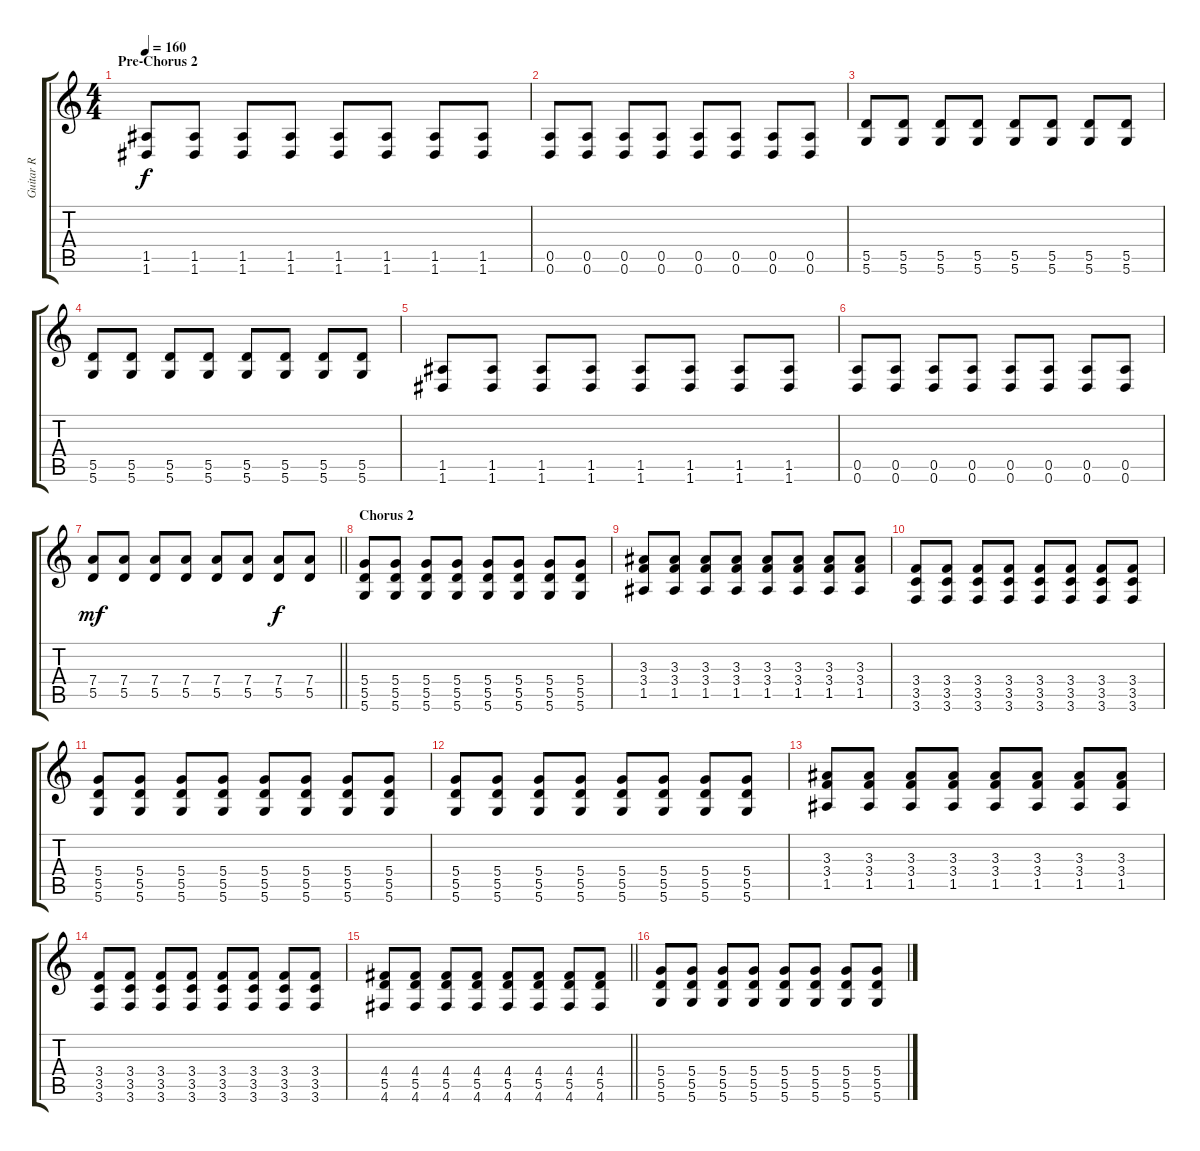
\track ("Guitar R" "Guitar R") {instrument distortionguitar}
\staff {score tabs}
\tuning (E4 B3 G3 D3 A2 D2) {hide}
\ts (4 4)
\section ("" "Pre-Chorus 2")
\tempo 160
\clef g2
\ks c
(1.5 1.6).8{dy f} (1.5 1.6).8 (1.5 1.6).8 (1.5 1.6).8 (1.5 1.6).8 (1.5 1.6).8 (1.5 1.6).8 (1.5 1.6).8 |
(0.5 0.6).8 (0.5 0.6).8 (0.5 0.6).8 (0.5 0.6).8 (0.5 0.6).8 (0.5 0.6).8 (0.5 0.6).8 (0.5 0.6).8 |
(5.5 5.6).8 (5.5 5.6).8 (5.5 5.6).8 (5.5 5.6).8 (5.5 5.6).8 (5.5 5.6).8 (5.5 5.6).8 (5.5 5.6).8 |
(5.5 5.6).8 (5.5 5.6).8 (5.5 5.6).8 (5.5 5.6).8 (5.5 5.6).8 (5.5 5.6).8 (5.5 5.6).8 (5.5 5.6).8 |
(1.5 1.6).8 (1.5 1.6).8 (1.5 1.6).8 (1.5 1.6).8 (1.5 1.6).8 (1.5 1.6).8 (1.5 1.6).8 (1.5 1.6).8 |
(0.5 0.6).8 (0.5 0.6).8 (0.5 0.6).8 (0.5 0.6).8 (0.5 0.6).8 (0.5 0.6).8 (0.5 0.6).8 (0.5 0.6).8 |
\barLineRight lightlight
(7.4 5.5).8{dy mf} (7.4 5.5).8 (7.4 5.5).8 (7.4 5.5).8 (7.4 5.5).8 (7.4 5.5).8 (7.4 5.5).8{dy f} (7.4 5.5).8 |
\section ("" "Chorus 2")
(5.4 5.5 5.6).8 (5.4 5.5 5.6).8 (5.4 5.5 5.6).8 (5.4 5.5 5.6).8 (5.4 5.5 5.6).8 (5.4 5.5 5.6).8 (5.4 5.5 5.6).8 (5.4 5.5 5.6).8 |
(3.3 3.4 1.5).8 (3.3 3.4 1.5).8 (3.3 3.4 1.5).8 (3.3 3.4 1.5).8 (3.3 3.4 1.5).8 (3.3 3.4 1.5).8 (3.3 3.4 1.5).8 (3.3 3.4 1.5).8 |
(3.4 3.5 3.6).8 (3.4 3.5 3.6).8 (3.4 3.5 3.6).8 (3.4 3.5 3.6).8 (3.4 3.5 3.6).8 (3.4 3.5 3.6).8 (3.4 3.5 3.6).8 (3.4 3.5 3.6).8 |
(5.4 5.5 5.6).8 (5.4 5.5 5.6).8 (5.4 5.5 5.6).8 (5.4 5.5 5.6).8 (5.4 5.5 5.6).8 (5.4 5.5 5.6).8 (5.4 5.5 5.6).8 (5.4 5.5 5.6).8 |
(5.4 5.5 5.6).8 (5.4 5.5 5.6).8 (5.4 5.5 5.6).8 (5.4 5.5 5.6).8 (5.4 5.5 5.6).8 (5.4 5.5 5.6).8 (5.4 5.5 5.6).8 (5.4 5.5 5.6).8 |
(3.3 3.4 1.5).8 (3.3 3.4 1.5).8 (3.3 3.4 1.5).8 (3.3 3.4 1.5).8 (3.3 3.4 1.5).8 (3.3 3.4 1.5).8 (3.3 3.4 1.5).8 (3.3 3.4 1.5).8 |
(3.4 3.5 3.6).8 (3.4 3.5 3.6).8 (3.4 3.5 3.6).8 (3.4 3.5 3.6).8 (3.4 3.5 3.6).8 (3.4 3.5 3.6).8 (3.4 3.5 3.6).8 (3.4 3.5 3.6).8 |
\barLineRight lightlight
(4.4 5.5 4.6).8 (4.4 5.5 4.6).8 (4.4 5.5 4.6).8 (4.4 5.5 4.6).8 (4.4 5.5 4.6).8 (4.4 5.5 4.6).8 (4.4 5.5 4.6).8 (4.4 5.5 4.6).8 |
(5.4 5.5 5.6).8 (5.4 5.5 5.6).8 (5.4 5.5 5.6).8 (5.4 5.5 5.6).8 (5.4 5.5 5.6).8 (5.4 5.5 5.6).8 (5.4 5.5 5.6).8 (5.4 5.5 5.6).8
